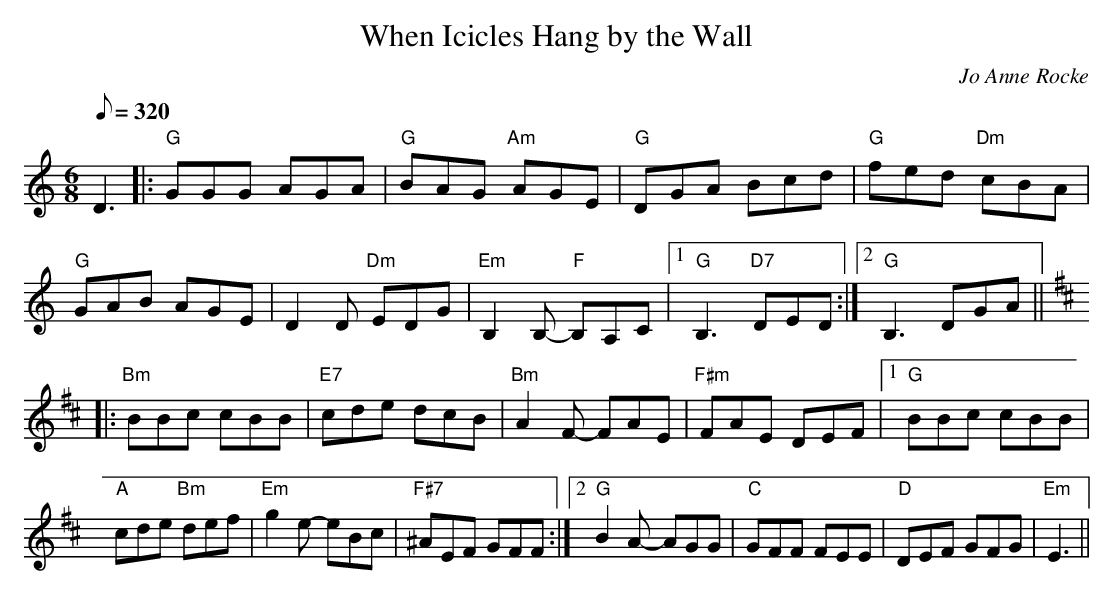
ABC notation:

X:1
T:When Icicles Hang by the Wall
M:6/8
Q:320
L:1/8
C:Jo Anne Rocke
K:Gmix
D3 |: "G"GGG AGA | "G"BAG "Am"AGE | "G"DGA Bcd | "G"fed "Dm"cBA |
"G"GAB AGE | D2D "Dm"EDG | "Em"B,2B,- "F"B,A,C |1 "G"B,3 "D7"DED :|2 "G"B,3 DGA ||
K: Bmin
|: "Bm"BBc cBB | "E7"cde dcB | "Bm"A2F- FAE | "F#m"FAE DEF |1 "G"BBc cBB |
"A"cde "Bm"def | "Em"g2e- eBc | "F#7"^AEF GFF :|2 "G"B2A- AGG | "C"GFF FEE |"D"DEF GFG | "Em"E3 ||
